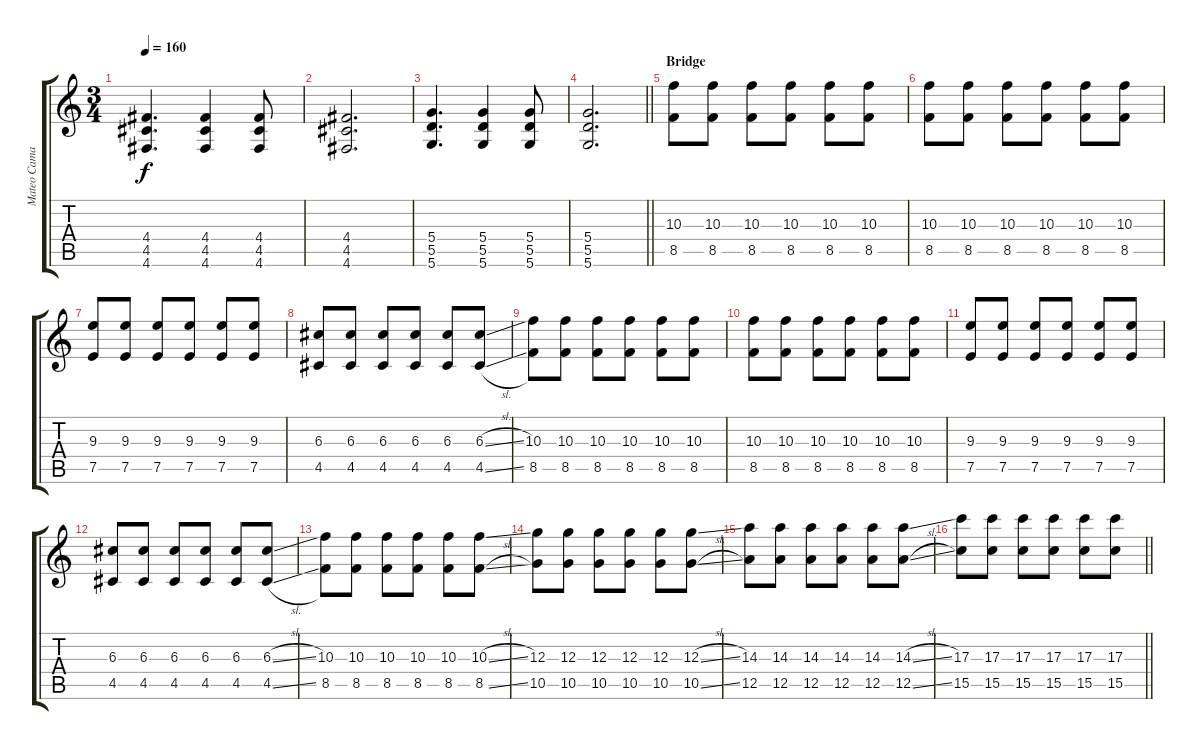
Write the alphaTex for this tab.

\track ("Mateo Camargo - Lead Distortion Guitar" "Mateo Cama") {instrument distortionguitar}
\staff {score tabs}
\tuning (E4 B3 G3 D3 A2 D2) {hide}
\ts (3 4)
\tempo 160
\clef g2
\ks c
(4.4 4.5 4.6).4{d dy f} (4.4 4.5 4.6).4 (4.4 4.5 4.6).8 |
(4.4 4.5 4.6).2{d} |
(5.4 5.5 5.6).4{d} (5.4 5.5 5.6).4 (5.4 5.5 5.6).8 |
\barLineRight lightlight
(5.4 5.5 5.6).2{d} |
\section ("" "Bridge")
(10.3 8.5).8{volume 11} (10.3 8.5).8 (10.3 8.5).8 (10.3 8.5).8 (10.3 8.5).8 (10.3 8.5).8 |
(10.3 8.5).8 (10.3 8.5).8 (10.3 8.5).8 (10.3 8.5).8 (10.3 8.5).8 (10.3 8.5).8 |
(9.3 7.5).8 (9.3 7.5).8 (9.3 7.5).8 (9.3 7.5).8 (9.3 7.5).8 (9.3 7.5).8 |
(6.3 4.5).8 (6.3 4.5).8 (6.3 4.5).8 (6.3 4.5).8 (6.3 4.5).8 (6.3{sl} 4.5{sl}).8 |
(10.3 8.5).8 (10.3 8.5).8 (10.3 8.5).8 (10.3 8.5).8 (10.3 8.5).8 (10.3 8.5).8 |
(10.3 8.5).8 (10.3 8.5).8 (10.3 8.5).8 (10.3 8.5).8 (10.3 8.5).8 (10.3 8.5).8 |
(9.3 7.5).8 (9.3 7.5).8 (9.3 7.5).8 (9.3 7.5).8 (9.3 7.5).8 (9.3 7.5).8 |
(6.3 4.5).8 (6.3 4.5).8 (6.3 4.5).8 (6.3 4.5).8 (6.3 4.5).8 (6.3{sl} 4.5{sl}).8 |
(10.3 8.5).8 (10.3 8.5).8 (10.3 8.5).8 (10.3 8.5).8 (10.3 8.5).8 (10.3{sl} 8.5{sl}).8 |
(12.3 10.5).8 (12.3 10.5).8 (12.3 10.5).8 (12.3 10.5).8 (12.3 10.5).8 (12.3{sl} 10.5{sl}).8 |
(14.3 12.5).8 (14.3 12.5).8 (14.3 12.5).8 (14.3 12.5).8 (14.3 12.5).8 (14.3{sl} 12.5{sl}).8 |
\barLineRight lightlight
(17.3 15.5).8 (17.3 15.5).8 (17.3 15.5).8 (17.3 15.5).8 (17.3 15.5).8 (17.3{sl} 15.5{sl}).8
